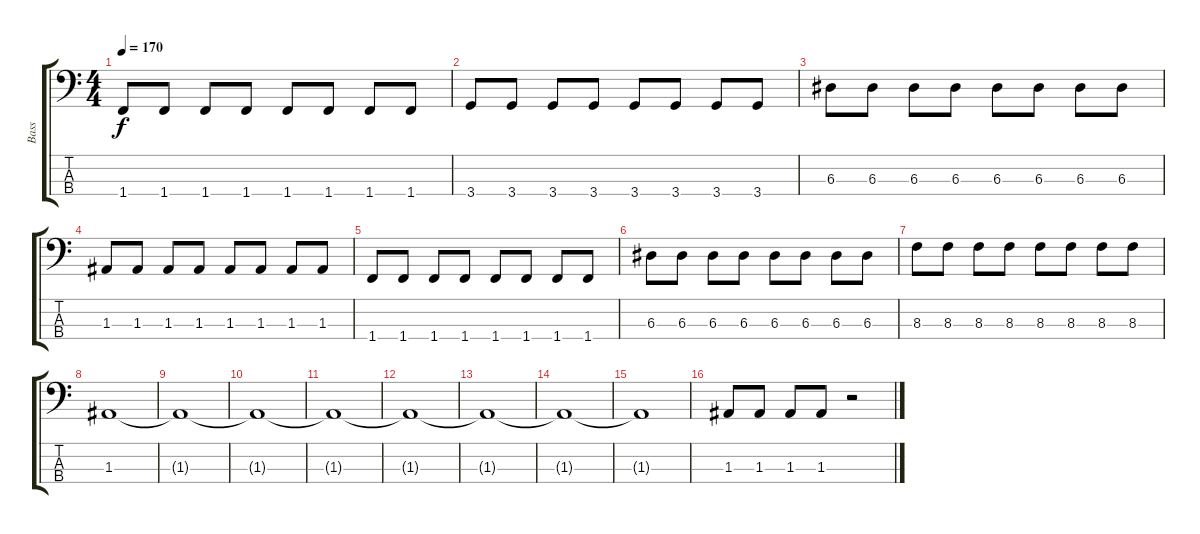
\track ("Bass" "Bass") {instrument electricbasspick}
\staff {score tabs}
\tuning (G2 D2 A1 E1) {hide}
\ts (4 4)
\tempo 170
\clef f4
\ks c
1.4.8{dy f} 1.4.8 1.4.8 1.4.8 1.4.8 1.4.8 1.4.8 1.4.8 |
3.4.8 3.4.8 3.4.8 3.4.8 3.4.8 3.4.8 3.4.8 3.4.8 |
6.3.8 6.3.8 6.3.8 6.3.8 6.3.8 6.3.8 6.3.8 6.3.8 |
1.3.8 1.3.8 1.3.8 1.3.8 1.3.8 1.3.8 1.3.8 1.3.8 |
1.4.8 1.4.8 1.4.8 1.4.8 1.4.8 1.4.8 1.4.8 1.4.8 |
6.3.8 6.3.8 6.3.8 6.3.8 6.3.8 6.3.8 6.3.8 6.3.8 |
8.3.8 8.3.8 8.3.8 8.3.8 8.3.8 8.3.8 8.3.8 8.3.8 |
1.3.1 |
1.3{t}.1 |
1.3{t}.1 |
1.3{t}.1 |
1.3{t}.1 |
1.3{t}.1 |
1.3{t}.1 |
1.3{t}.1 |
1.3.8 1.3.8 1.3.8 1.3.8 r.2
